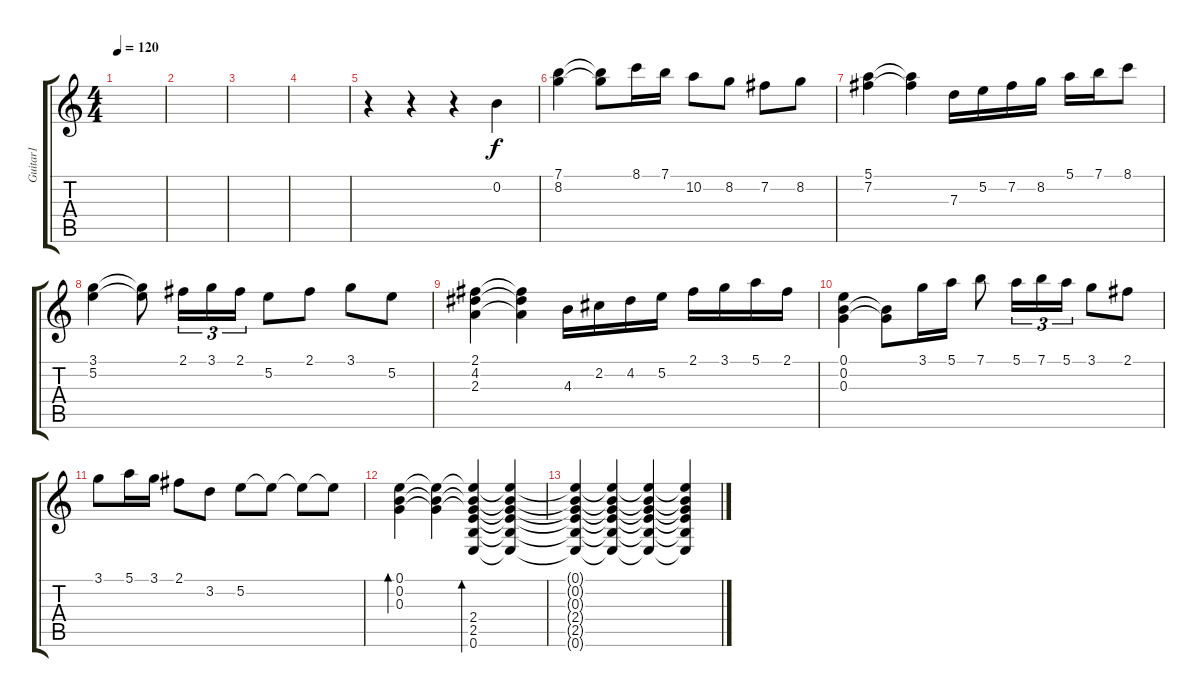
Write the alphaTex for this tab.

\track ("Guitar1" "Guitar1") {instrument acousticguitarnylon}
\staff {score tabs}
\tuning (E4 B3 G3 D3 A2 E2) {hide}
\ts (4 4)
\tempo 120
\clef g2
\ks c
|
|
|
|
r.4 r.4 r.4 0.2.4 |
(7.1 8.2).4 (7.1{t} 8.2{t}).8 8.1.16 7.1.16 10.2.8 8.2.8 7.2.8 8.2.8 |
(5.1 7.2).4 (5.1{t} 7.2{t}).4 7.3.16 5.2.16 7.2.16 8.2.16 5.1.16 7.1.16 8.1.8 |
(3.1 5.2).4 (3.1{t} 5.2{t}).8 2.1.16{tu (3 2)} 3.1.16{tu (3 2)} 2.1.16{tu (3 2)} 5.2.8 2.1.8 3.1.8 5.2.8 |
(2.1 4.2 2.3).4 (2.1{t} 4.2{t} 2.3{t}).4 4.3.16 2.2.16 4.2.16 5.2.16 2.1.16 3.1.16 5.1.16 2.1.16 |
(0.1 0.2 0.3).4 (0.2{t} 0.3{t}).8 3.1.16 5.1.16 7.1.8 5.1.16{tu (3 2)} 7.1.16{tu (3 2)} 5.1.16{tu (3 2)} 3.1.8 2.1.8 |
3.1.8 5.1.16 3.1.16 2.1.8 3.2.8 5.2.8 5.2{t}.8 5.2{t}.8 5.2{t}.8 |
(0.1 0.2 0.3).4{bd 480} (0.1{t} 0.2{t} 0.3{t}).4 (0.1{t} 0.2{t} 0.3{t} 2.4 2.5 0.6).4{bd 480} (0.1{t} 0.2{t} 0.3{t} 2.4{t} 2.5{t} 0.6{t}).4 |
(0.1{t} 0.2{t} 0.3{t} 2.4{t} 2.5{t} 0.6{t}).4 (0.1{t} 0.2{t} 0.3{t} 2.4{t} 2.5{t} 0.6{t}).4 (0.1{t} 0.2{t} 0.3{t} 2.4{t} 2.5{t} 0.6{t}).4 (0.1{t} 0.2{t} 0.3{t} 2.4{t} 2.5{t} 0.6{t}).4
